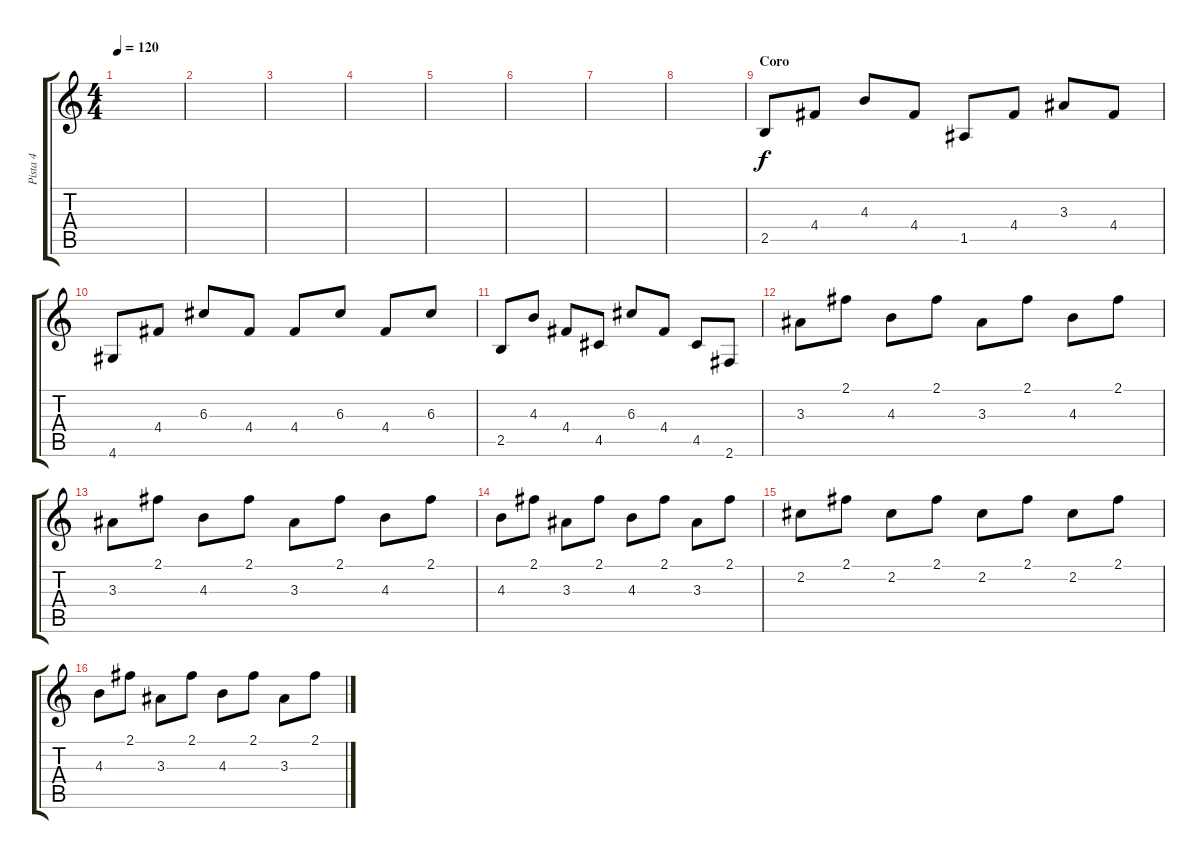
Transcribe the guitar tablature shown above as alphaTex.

\track ("Pista 4" "Pista 4") {instrument electricguitarclean}
\staff {score tabs}
\tuning (E4 B3 G3 D3 A2 E2) {hide}
\ts (4 4)
\tempo 120
\clef g2
\ks c
|
|
|
|
|
|
|
|
\section ("" "Coro")
2.5.8{instrument electricguitarclean} 4.4.8 4.3.8 4.4.8 1.5.8 4.4.8 3.3.8 4.4.8 |
4.6.8 4.4.8 6.3.8 4.4.8 4.4.8 6.3.8 4.4.8 6.3.8 |
2.5.8 4.3.8 4.4.8 4.5.8 6.3.8 4.4.8 4.5.8 2.6.8 |
3.3.8 2.1.8 4.3.8 2.1.8 3.3.8 2.1.8 4.3.8 2.1.8 |
3.3.8 2.1.8 4.3.8 2.1.8 3.3.8 2.1.8 4.3.8 2.1.8 |
4.3.8 2.1.8 3.3.8 2.1.8 4.3.8 2.1.8 3.3.8 2.1.8 |
2.2.8 2.1.8 2.2.8 2.1.8 2.2.8 2.1.8 2.2.8 2.1.8 |
4.3.8 2.1.8 3.3.8 2.1.8 4.3.8 2.1.8 3.3.8 2.1.8
